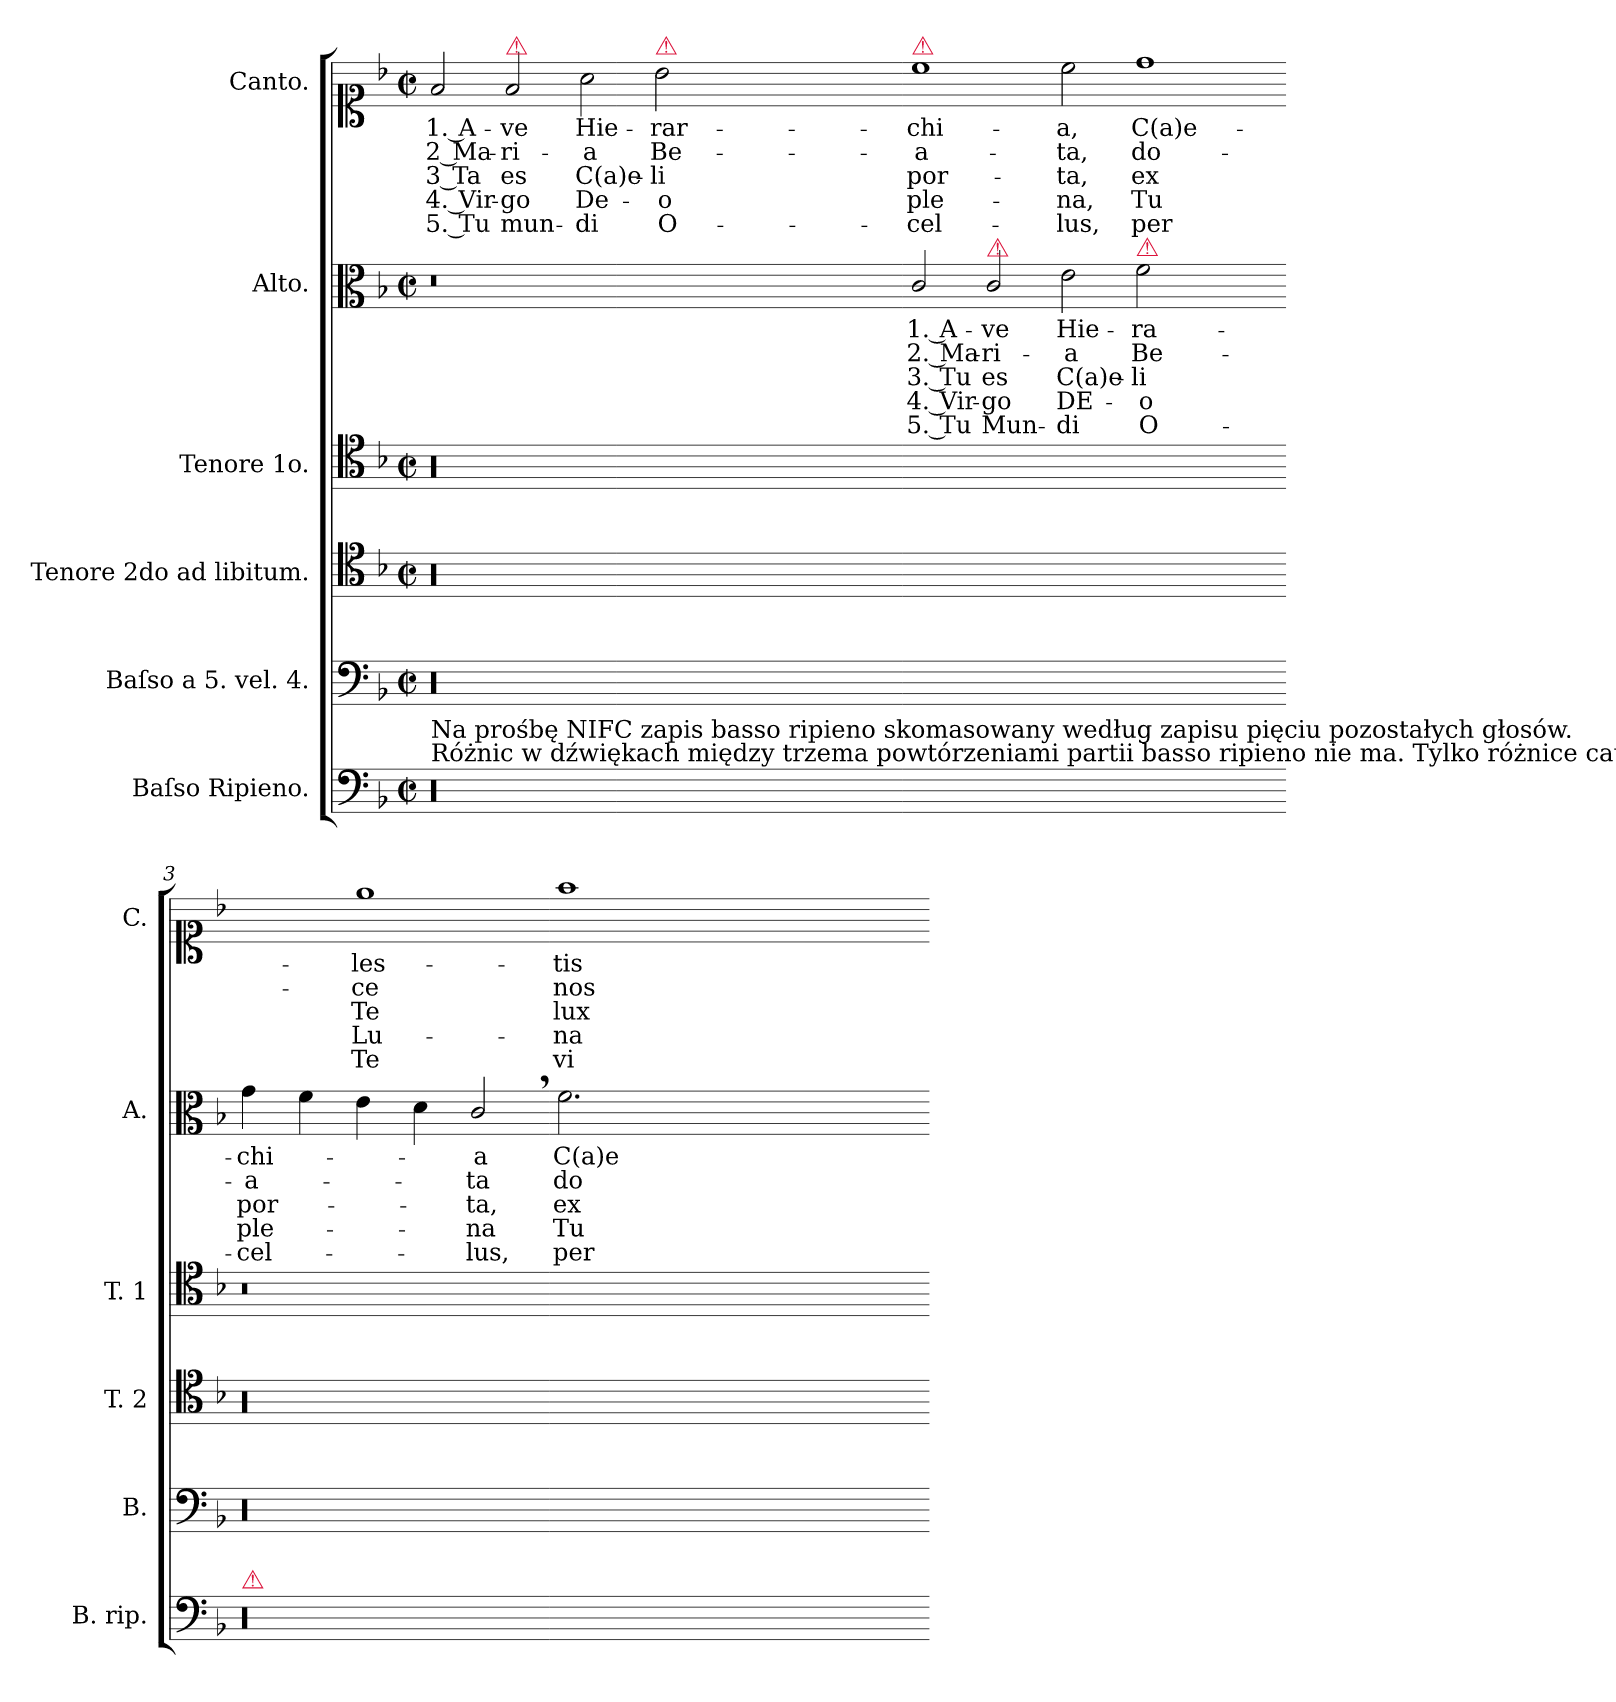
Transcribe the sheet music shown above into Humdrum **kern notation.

**kern	**kern	**kern	**kern	**kern	**text	**text	**text	**text	**text	**kern	**text	**text	**text	**text	**text
*part6	*part5	*part4	*part3	*part2	*part2	*part2	*part2	*part2	*part2	*part1	*part1	*part1	*part1	*part1	*part1
*staff6	*staff5	*staff4	*staff3	*staff2	*staff2	*staff2	*staff2	*staff2	*staff2	*staff1	*staff1	*staff1	*staff1	*staff1	*staff1
*I"Baſso Ripieno.	*I"Baſso a 5. vel. 4.	*I"Tenore 2do ad libitum.	*I"Tenore 1o.	*I"Alto.	*	*	*	*	*	*I"Canto.	*	*	*	*	*
*I'B. rip.	*I'B.	*I'T. 2	*I'T. 1	*I'A.	*	*	*	*	*	*I'C.	*	*	*	*	*
*clefF4	*clefF4	*clefC4	*clefC4	*clefC3	*	*	*	*	*	*clefC1	*	*	*	*	*
*k[b-]	*k[b-]	*k[b-]	*k[b-]	*k[b-]	*	*	*	*	*	*k[b-]	*	*	*	*	*
*F:	*F:	*F:	*F:	*F:	*	*	*	*	*	*F:	*	*	*	*	*
*M2/2	*M2/2	*M2/2	*M2/2	*M2/2	*	*	*	*	*	*M2/2	*	*	*	*	*
*met(c|)	*met(c|)	*met(c|)	*met(c|)	*met(c|)	*	*	*	*	*	*met(c|)	*	*	*	*	*
=1	=1	=1	=1	=1	=1	=1	=1	=1	=1	=1	=1	=1	=1	=1	=1
!LO:TX:a:t=Na prośbę NIFC zapis basso ripieno skomasowany według zapisu pięciu pozostałych głosów. \nRóżnic w dźwiękach między trzema powtórzeniami partii basso ripieno nie ma. Tylko różnice caud.	!	!	!	!	!	!	!	!	!	!	!	!	!	!	!
00r	00r	00r	00r	0r	.	.	.	.	.	2f/	1. A-	2 Ma-	3 Ta	4. Vir-	5. Tu
!	!	!	!	!	!	!	!	!	!	!LO:TX:a:color=crimson:t=⚠	!	!	!	!	!
.	.	.	.	.	.	.	.	.	.	2f/	-ve	-ri-	es	-go	mun-
.	.	.	.	.	.	.	.	.	.	2a\	Hie-	-a	C(a)e-	De-	-di
!	!	!	!	!	!	!	!	!	!	!LO:TX:a:color=crimson:t=⚠	!	!	!	!	!
.	.	.	.	.	.	.	.	.	.	2b-\	-rar-	Be-	-li	-o	O-
.	.	.	.	0ryy	.	.	.	.	.	0ryy	.	.	.	.	.
=2-	=2-	=2-	=2-	=2-	=2-	=2-	=2-	=2-	=2-	=2-	=2-	=2-	=2-	=2-	=2-
!	!	!	!	!	!	!	!	!	!	!LO:TX:a:color=crimson:t=⚠	!	!	!	!	!
0ryy	0ryy	0ryy	0ryy	2c/	1. A-	2. Ma-	3. Tu	4. Vir-	5. Tu	1cc\	-chi-	-a-	por-	ple-	-cel-
!	!	!	!	!LO:TX:a:color=crimson:t=⚠	!	!	!	!	!	!	!	!	!	!	!
.	.	.	.	2c/	-ve	-ri-	es	-go	Mun-	.	.	.	.	.	.
.	.	.	.	2e\	Hie-	-a	C(a)e-	DE-	-di	2cc\	-a,	-ta,	-ta,	-na,	-lus,
!	!	!	!	!LO:TX:a:color=crimson:t=⚠	!	!	!	!	!	!	!	!	!	!	!
.	.	.	.	2f\	-ra-	Be-	-li	-o	O-	1dd\	C(a)e-	do-	ex	Tu	per
2ryy	2ryy	2ryy	2ryy	2ryy	.	.	.	.	.	.	.	.	.	.	.
=3-	=3-	=3-	=3-	=3-	=3-	=3-	=3-	=3-	=3-	=3-	=3-	=3-	=3-	=3-	=3-
!LO:TX:a:color=crimson:t=⚠	!	!	!	!	!	!	!	!	!	!	!	!	!	!	!
00r	00r	00r	0r	4g\	-chi-	-a-	por-	ple-	-cel-	2ryy	.	.	.	.	.
.	.	.	.	4f\	.	.	.	.	.	.	.	.	.	.	.
.	.	.	.	4e\	.	.	.	.	.	1ee\	-les-	-ce	Te	Lu-	Te
.	.	.	.	4d\	.	.	.	.	.	.	.	.	.	.	.
.	.	.	.	2c,/	-a	-ta	-ta,	-na	-lus,	.	.	.	.	.	.
.	.	.	.	2.f\	C(a)e-	do-	ex	Tu	per	1ff\	-tis	nos	lux	-na	vi-
.	.	.	0ryy	.	.	.	.	.	.	.	.	.	.	.	.
.	.	.	.	1..ryy	.	.	.	.	.	.	.	.	.	.	.
.	.	.	.	.	.	.	.	.	.	1.ryy	.	.	.	.	.
=-	=-	=-	=-	=-	=-	=-	=-	=-	=-	=-	=-	=-	=-	=-	=-
*-	*-	*-	*-	*-	*-	*-	*-	*-	*-	*-	*-	*-	*-	*-	*-
